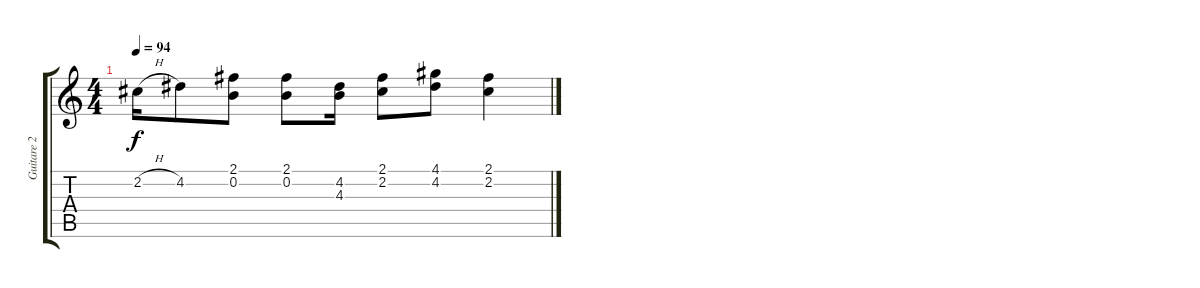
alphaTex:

\track ("Guitare 2" "Guitare 2") {instrument acousticguitarsteel}
\staff {score tabs}
\tuning (E4 B3 G3 D3 A2 E2) {hide}
\ts (4 4)
\tempo 94
\clef g2
\ks c
2.2{h}.16{dy f} 4.2.8 (2.1 0.2).8 (2.1 0.2).8 (4.2 4.3).16 (2.1 2.2).8 (4.1 4.2).8 (2.1 2.2).4
